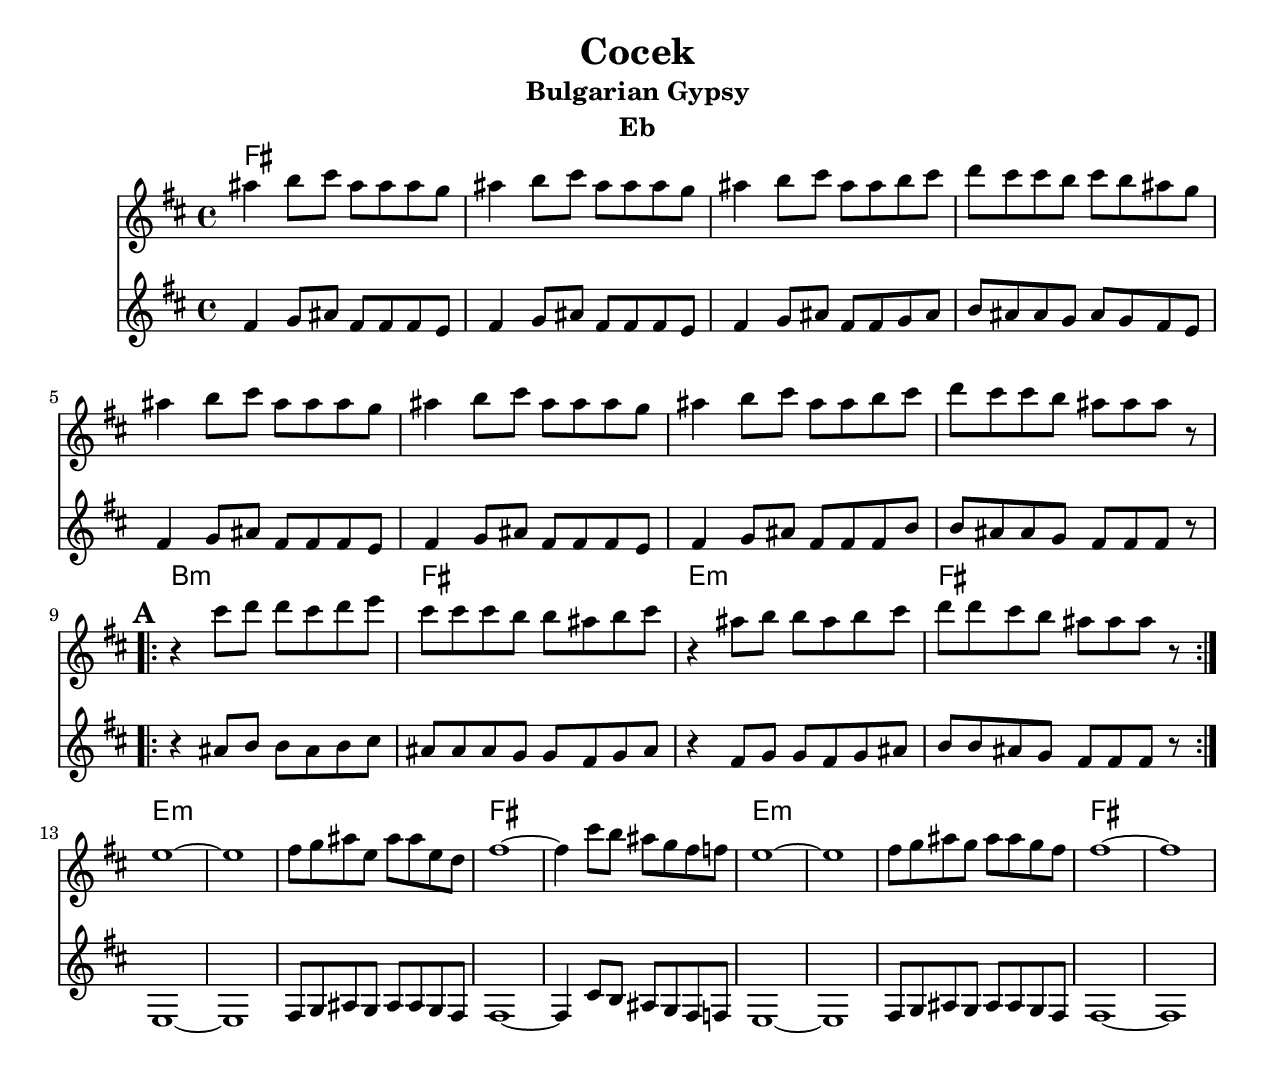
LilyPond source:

\version "2.18.0"
\include "english.ly"
\pointAndClickOff

\paper{
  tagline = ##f
  print-all-headers = ##t
  #(set-paper-size "letter")
}
date = #(strftime "%d-%m-%Y" (localtime (current-time)))

%\markup{ \italic{ " Updated " \date  }  }

%\markup{ (Bottom Line) }
setup = \relative c''' {
  \clef treble

  \key d \minor
  \time 4/4
  \set Score.markFormatter = #format-mark-box-alphabet
}

primas =  \relative c''{
  \clef treble
  \key d\minor
  \time 4/4
  \set Score.markFormatter = #format-mark-box-alphabet

  cs4 d8 e cs cs cs bf
  cs4 d8 e cs cs cs bf
  cs4 d8 e cs cs d e
  f8 e e d e d cs bf|

  cs4 d8 e cs cs cs bf
  cs4 d8 e cs cs cs bf
  cs4 d8 e cs cs d e
  f8 e e d cs8 cs cs r
  \break

  \repeat volta 2{
  \mark \default
    r4   e8 f f e f g
    e8 e e d d cs d e
    r4 cs8 d d cs d e
    f8 f e d cs cs cs r|
    \break
  }
  g1 ~ 
  g1
  a8 bf cs g cs cs g f
  a1 ~

  a4 e'8 d cs bf a af
  g1 ~
  g1
  a8 bf cs bf cs cs bf a
  a1~
  a1

}

secund = \relative c' {
  \clef treble

  \key d \minor
  \time 4/4
  \set Score.markFormatter = #format-mark-box-alphabet
  %\partial 16*3 a16 d f   %lead in notes


  a4  bf8 cs a a a g
  a4  bf8 cs a a a g
  a4 bf8 cs a a bf cs
  d8 cs cs bf cs bf a g

  a4  bf8 cs a a a g
  a4 bf8 cs a a a g
  a4 bf8 cs a a a d
  d8 cs cs bf a a a r

  \repeat volta 2{
  \mark \default
    r4 cs8   d d cs d e
    cs8 cs cs bf bf a bf cs|
    r4 a8 bf bf a bf cs
    d8 d cs bf a a a r|

  }

  g,1 ~
  g1
  a8 bf cs bf cs cs bf a
  a1 ~

  a4 e'8 d cs bf a af
  g1 ~
  g1
  a8 bf cs bf cs cs bf a
  a1~
  a1

}
%************************Lyrics Block****************
%\addlyrics{ Doe a deer }

harmonies = \chordmode {
  a1*8
  d1:m
  a1
  g1:m
  a1
  %b
  g1*3:m

  a1*2
  g1*3:m

  a1
}

\score {\transpose c a
  <<
    \new ChordNames {
      \set chordChanges = ##f
      \harmonies
    }
    \new Staff \primas
    \new Staff  \secund
    %\new Staff \transpose c c' \secund
  >>
  \header{
    title= "Cocek"
instrument= "Eb"
    subtitle="Bulgarian Gypsy"
instrument= "Eb"
    arranger= ""
  }
  \layout{indent = 1.0\cm}
  \midi{
    \tempo 4 = 120
  }
}
